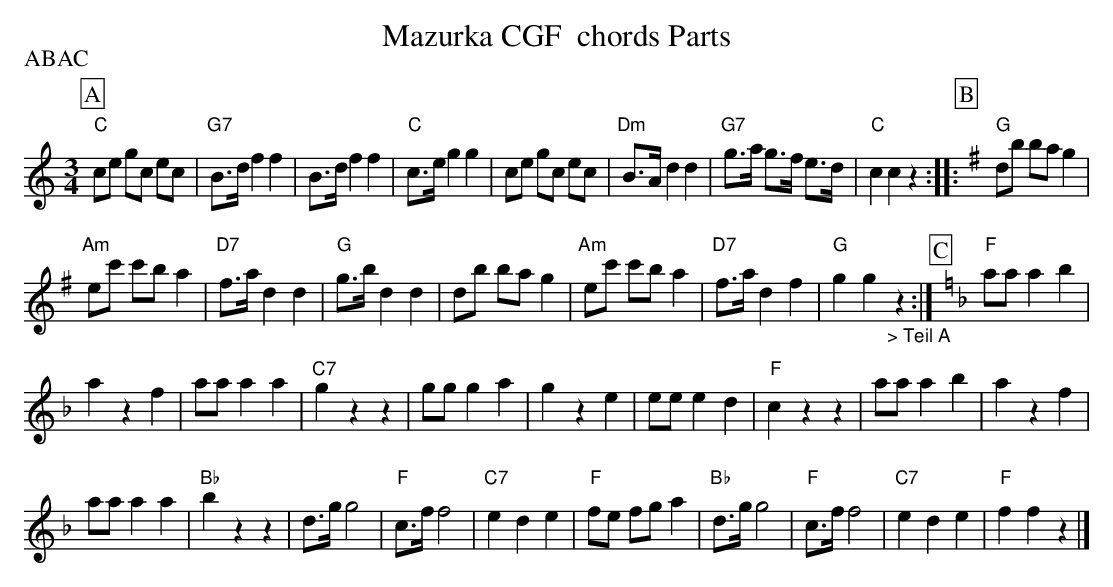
X:1
T: Mazurka CGF  chords Parts
P:ABAC
M:3/4
L:1/8
K:C %%MIDI gchordon
[P:A] "C"ce gc ec | "G7"B>d f2f2 | B>df2f2 | "C"c>eg2g2 | ce gc ec | "Dm"B>A d2d2 | "G7"g>a g>f e>d | "C"c2c2z2 ::[P:B]  [K:G] "G"db bag2 |
"Am"ec' c'ba2 | "D7"f>ad2d2 | "G"g>bd2d2 | db bag2 | "Am"ec' c'ba2 | "D7"f>ad2f2 | "G"g2g2"_> Teil A"z2 :|[P:C]  [K:F] "F"aaa2b2 |
a2z2f2 | aaa2a2 | "C7"g2z2z2 | ggg2a2 | g2z2e2 | eee2d2 | "F"c2z2z2 | aaa2b2 | a2z2f2 |
aaa2a2 | "Bb"b2z2z2 | d>gg4 | "F"c>ff4 | "C7"e2d2e2 | "F"fe fg a2 | "Bb"d>gg4 | "F"c>ff4 | "C7"e2d2e2 | "F"f2f2z2 |]
